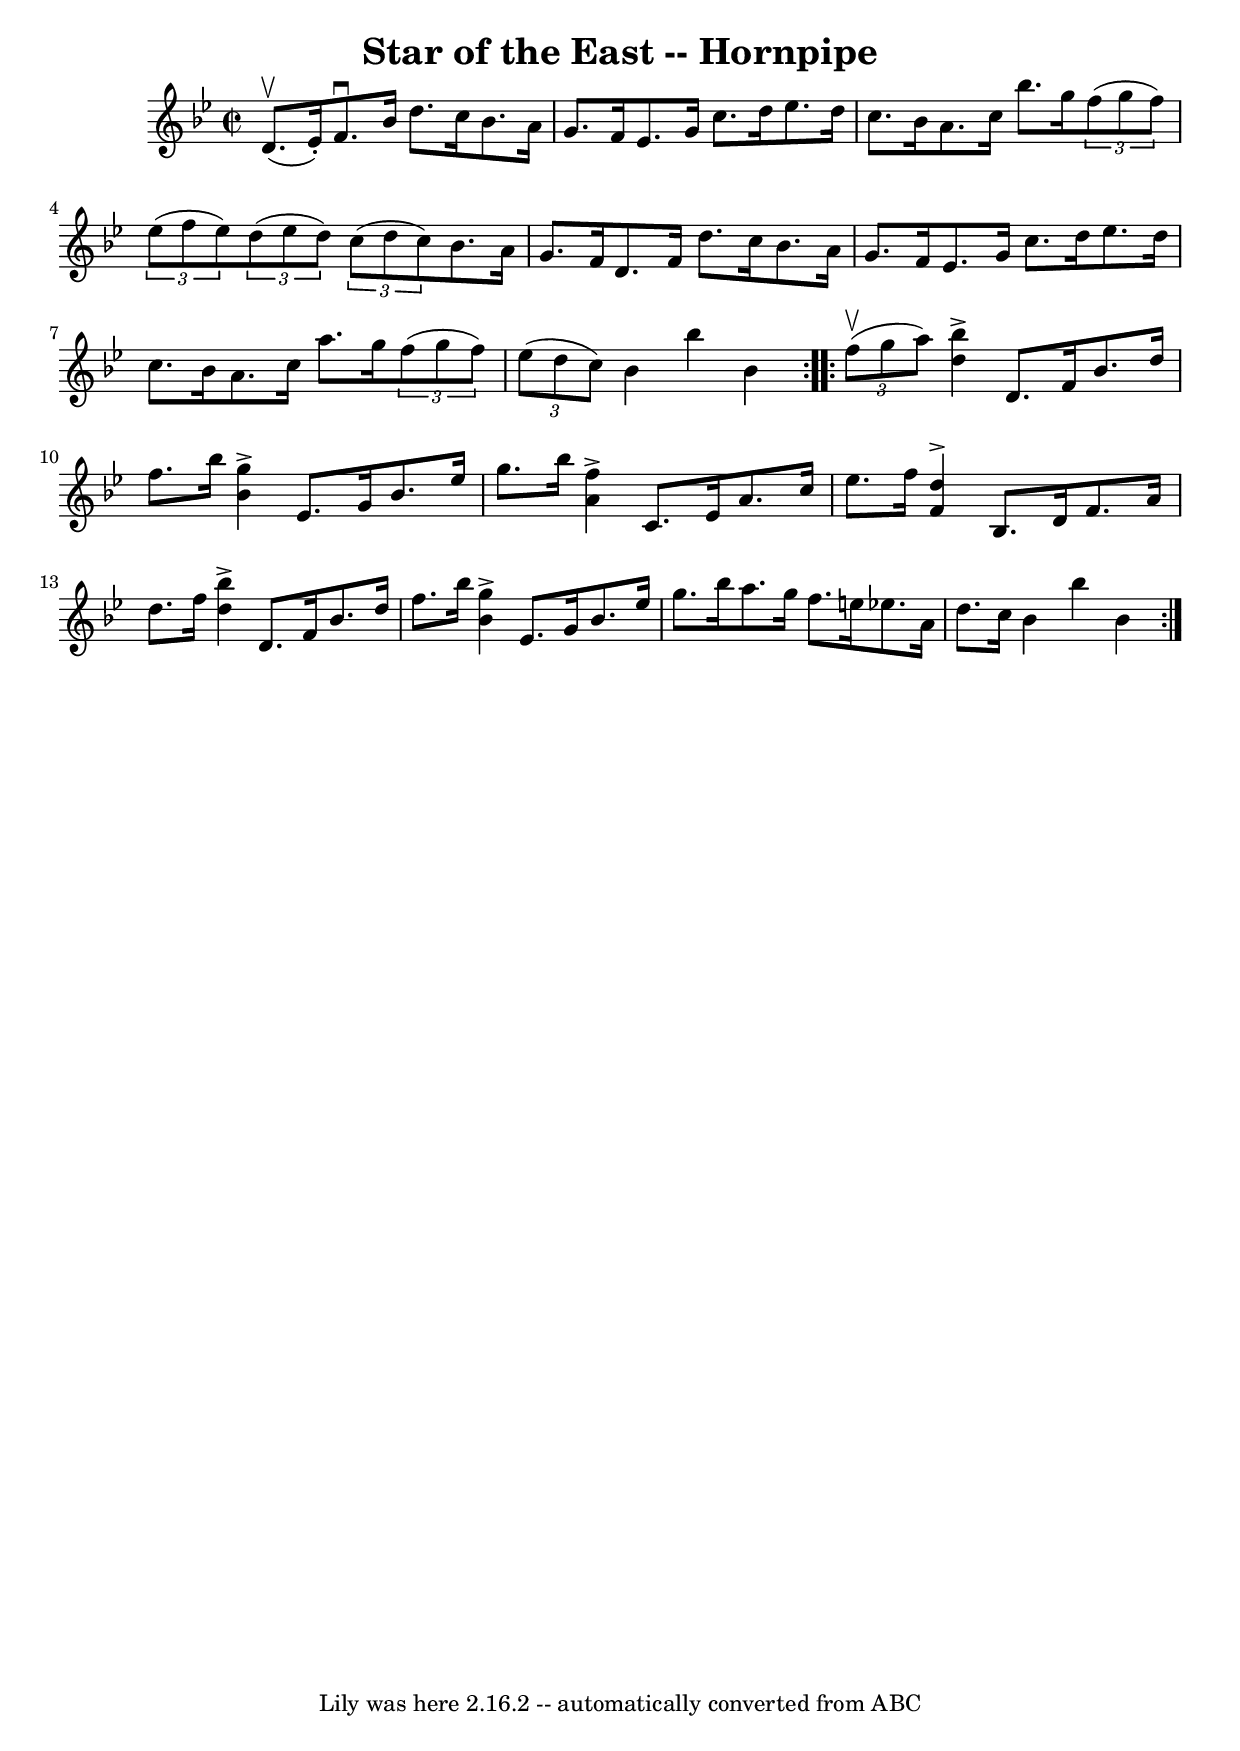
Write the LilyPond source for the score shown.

\version "2.16.2"
\include "Mammoth.ily"
\header {
  %% book = "Cole's 1000 Fiddle Tunes"
  crossRefNumber = "1"
  footnotes = ""
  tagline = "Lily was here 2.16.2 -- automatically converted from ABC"
  title = "Star of the East -- Hornpipe"

}
voicedefault =  {



  \repeat volta 2 {

    \override Staff.TimeSignature #'style = #'C
    \time 2/2 
    \key bes \major d'8. (^\upbow ees'16 -.) |
    f'8.^\downbow bes'16 d''8. c''16 bes'8. a'16 g'8. f'16  
    |
    ees'8. g'16 c''8. d''16 ees''8. d''16 c''8.    
    bes'16  |
    a'8. c''16 bes''8. g''16    \times 2/3 { f''8 (
					     g''8 f''8) 
					   }   \times 2/3 { ees''8 (f''8 ees''8) 
							  } |
    
    \times 2/3 { d''8 (ees''8 d''8) 
	       }   \times 2/3 { c''8 (d''8    
				c''8) 
			      } bes'8. a'16 g'8. f'16  |
    d'8. f'16 d''8. 
    c''16 bes'8. a'16 g'8. f'16  |
    ees'8. g'16 c''8.  
    d''16 ees''8. d''16 c''8. bes'16  |
    a'8. c''16    
    a''8. g''16    \times 2/3 { f''8 (g''8 f''8) 
			      }   \times 2/3 {   
				ees''8 (d''8 c''8) 
			      } |
    bes'4 bes''4 bes'4  
  }     

  \repeat volta 2 {
    \times 2/3 { f''8 (^\upbow g''8 a''8) 
	       } |
    
    << bes''4^\accent d''4   >> d'8. f'16 bes'8. d''16 f''8.    
    bes''16  |
    << g''4^\accent bes'4   >> ees'8. g'16 bes'8.    
    ees''16 g''8. bes''16  |
    << f''4^\accent a'4   >> c'8.    
    ees'16 a'8. c''16 ees''8. f''16  |
    << d''4^\accent   
       f'4   >> bes8. d'16 f'8. a'16 d''8. f''16  |
    <<   
      bes''4^\accent d''4   >> d'8. f'16 bes'8. d''16 f''8. bes''16 
    |
    << g''4^\accent bes'4   >> ees'8. g'16 bes'8. ees''16 
    g''8. bes''16  |
    a''8. g''16 f''8. e''16 ees''!8.  
    a'16 d''8. c''16  |
    bes'4 bes''4 bes'4  
  }   

}

\score{
  <<

    \context Staff="default"
    {
      \voicedefault 
      
    }

  >>
  \layout {
    
  }
  \midi {
  }

}
